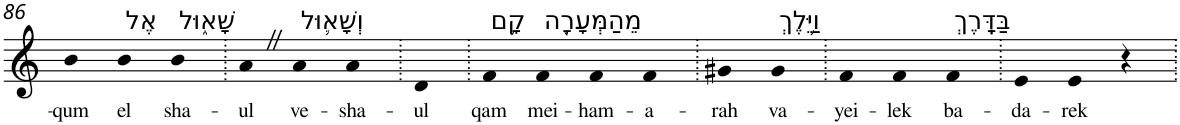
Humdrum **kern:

**kern	**text
*part1	*part1
*staff1	*staff1
*I"Piano	*
*I'Pno	*
!!LO:PB:g=z
*clefG2	*
*k[]	*
=86	=86
!	!LO:LY:b
4b	-qum
!LO:TX:a:t=אֶל	!
!	!LO:LY:b
4b	el
!LO:TX:a:t=שָׁא֑וּל	!
!	!LO:LY:b
4b	sha-
=87.	=87.
!	!LO:LY:b
4aZ	-ul
!LO:TX:a:t=וְשָׁא֛וּל	!
!	!LO:LY:b
4a	ve-
!	!LO:LY:b
4a	-sha-
=88.	=88.
!	!LO:LY:b
4d	-ul
=89.	=89.
!LO:TX:a:t=קָ֥ם	!
!	!LO:LY:b
4f	qam
!LO:TX:a:t=מֵהַמְּעָרָ֖ה	!
!	!LO:LY:b
4f	mei-
!	!LO:LY:b
4f	-ham-
!	!LO:LY:b
4f	-a-
=90.	=90.
!	!LO:LY:b
4g#X	-rah
!LO:TX:a:t=וַיֵּ֥לֶךְ	!
!	!LO:LY:b
4g#	va-
=91.	=91.
!	!LO:LY:b
4f	-yei-
!	!LO:LY:b
4f	-lek
!LO:TX:a:t=בַּדָּֽרֶךְ	!
!	!LO:LY:b
4f	ba-
=92.	=92.
!	!LO:LY:b
4e	-da-
!	!LO:LY:b
4e	-rek
4r	.
=.	=.
*-	*-
